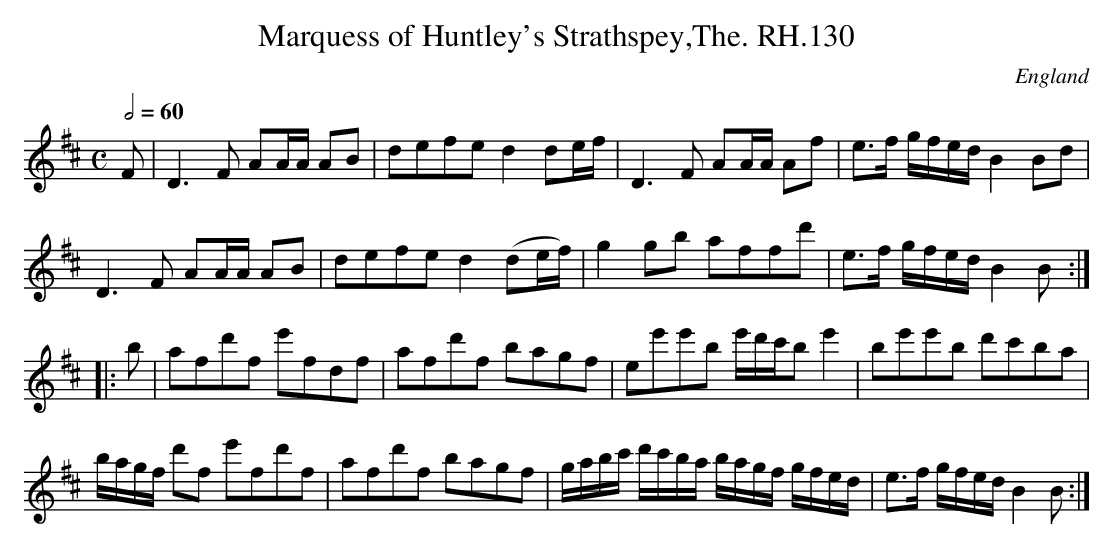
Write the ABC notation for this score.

X:1
T:Marquess of Huntley's Strathspey,The. RH.130
O:England
M:C
L:1/8
Q:1/2=60
K:D major
F|D3F AA/A/ AB|defe d2de/f/|\
D3F AA/A/ Af|e>f g/f/e/d/ B2Bd|!
D3F AA/A/ AB|defe d2(de/f/)|\
g2gb affd'|e>f g/f/e/d/ B2B:|!
|:b|afd'f e'fdf|afd'f bagf|\
ee'e'b e'/d'/c'/be'2|be'e'b d'c'ba|!
b/a/g/f/ d'f e'fd'f|afd'f bagf|\
g/a/b/c'/ d'/c'/b/a/ b/a/g/f/ g/f/e/d/|\
e>f g/f/e/d/ B2B:|
